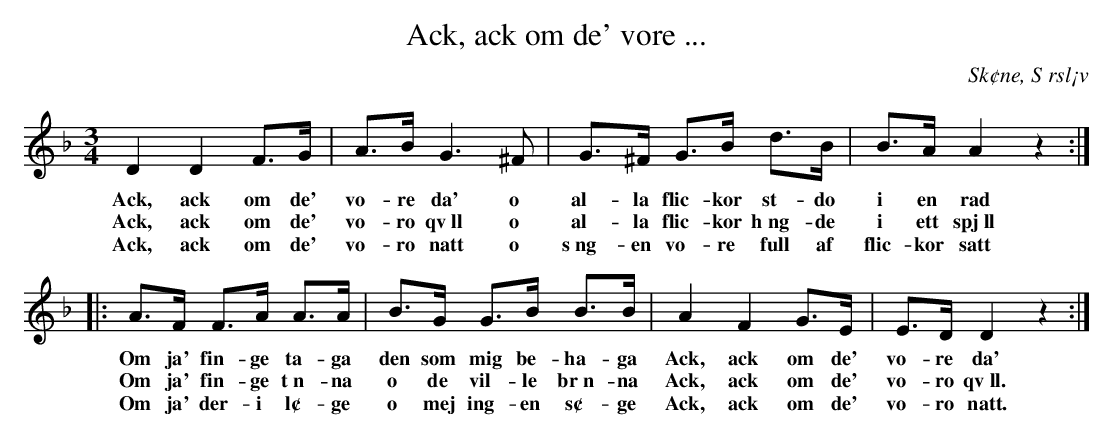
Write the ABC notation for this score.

X:1
T:Ack, ack om de' vore ...
O:Sk¢ne, S rsl¡v
M:3/4
L:1/8
K:Dm
D2 D2 F>G | A>B G2>^F2 | G>^F G>B d>B | B>A A2 z2 ::
w: Ack, ack om de' vo-re da' o al-la flic-kor st-do i en rad
w: Ack, ack om de' vo-ro qv ll o al-la flic-kor h ng-de i ett spj ll
w: Ack, ack om de' vo-ro natt o s ng-en vo-re full af flic-kor satt
A>F F>A A>A | B>G G>B B>B | A2 F2 G>E | E>D D2 z2 :|
w: Om ja' fin-ge ta-ga den som mig be-ha-ga Ack, ack om de' vo-re da'
w: Om ja' fin-ge t n-na o de vil-le br n-na Ack, ack om de' vo-ro qv ll.
w: Om ja' der-i l¢-ge o mej ing-en s¢-ge Ack, ack om de' vo-ro natt.
